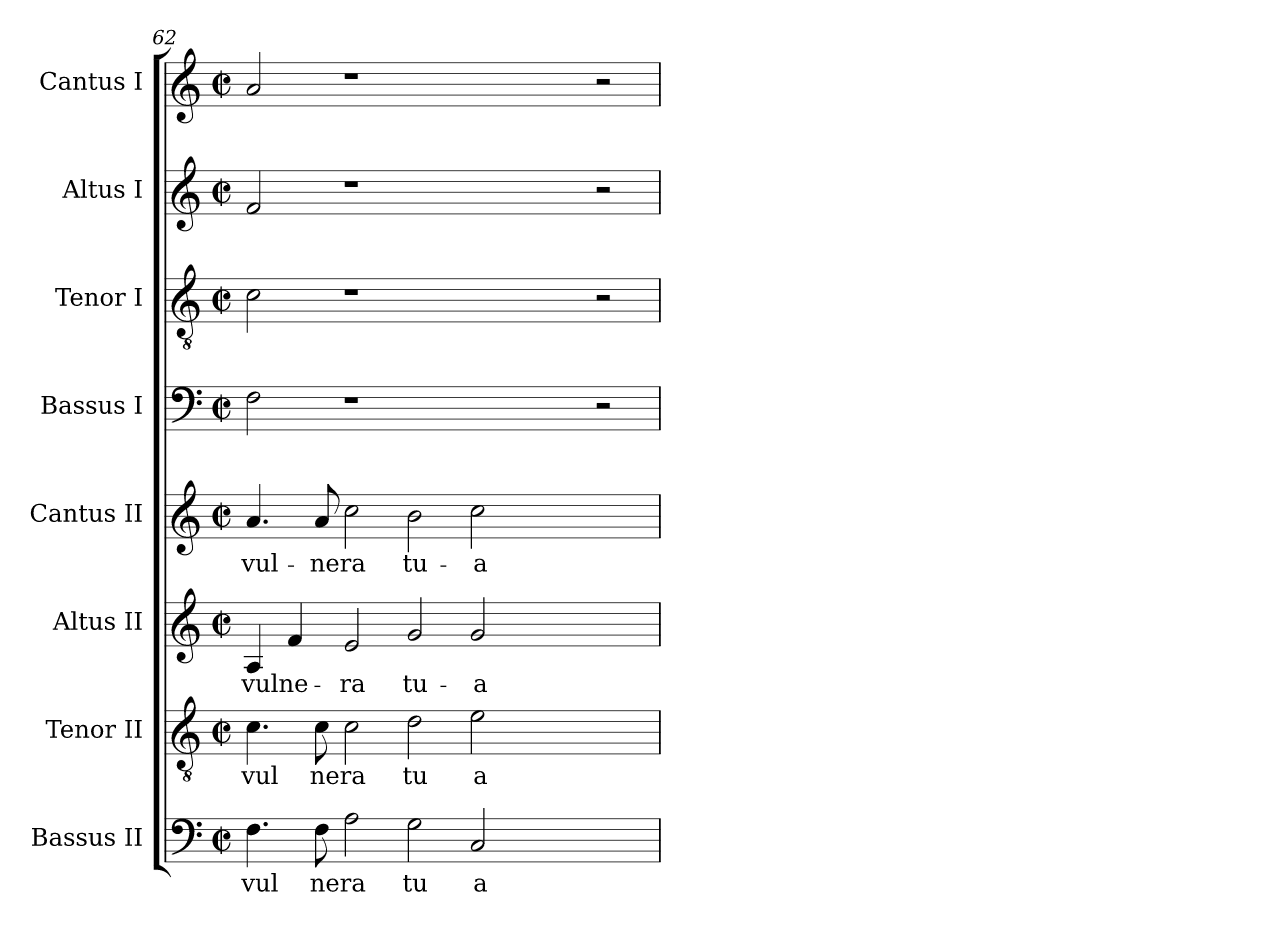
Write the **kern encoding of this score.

**kern	**text	**kern	**text	**kern	**text	**kern	**text	**kern	**kern	**kern	**kern
*part8	*part8	*part7	*part7	*part6	*part6	*part5	*part5	*part4	*part3	*part2	*part1
*staff8	*staff8	*staff7	*staff7	*staff6	*staff6	*staff5	*staff5	*staff4	*staff3	*staff2	*staff1
*I"Bassus II	*	*I"Tenor II	*	*I"Altus II	*	*I"Cantus II	*	*I"Bassus I	*I"Tenor I	*I"Altus I	*I"Cantus I
*clefF4	*	*clefGv2	*	*clefG2	*	*clefG2	*	*clefF4	*clefGv2	*clefG2	*clefG2
*M2/2	*	*M2/2	*	*M2/2	*	*M2/2	*	*M2/2	*M2/2	*M2/2	*M2/2
*met(c|)	*	*met(c|)	*	*met(c|)	*	*met(c|)	*	*met(c|)	*met(c|)	*met(c|)	*met(c|)
=62	=62	=62	=62	=62	=62	=62	=62	=62	=62	=62	=62
!	!LO:LY:b:cj	!	!LO:LY:b:cj	!	!LO:LY:b:cj	!	!LO:LY:b:cj	!	!	!	!
4.F\	vul	4.c\	vul	4A/	vulne-	4.a/	vul-	2F\	2c\	2f/	2a/
.	.	.	.	4f/	.	.	.	.	.	.	.
!	!LO:LY:b:cj	!	!LO:LY:b:cj	!	!	!	!LO:LY:b:cj	!	!	!	!
8F\	nera	8c\	nera	.	.	8a/	-nera	.	.	.	.
!	!	!	!	!	!LO:LY:b:cj	!	!	!LO:N:vis=1	!LO:N:vis=1	!LO:N:vis=1	!LO:N:vis=1
2A\	.	2c\	.	2e/	-ra	2cc\	.	0r	0r	0r	0r
!	!LO:LY:b:cj	!	!LO:LY:b:cj	!	!LO:LY:b:cj	!	!LO:LY:b:cj	!	!	!	!
2G\	tu	2d\	tu	2g/	tu-	2b\	tu-	.	.	.	.
!	!LO:LY:b:cj	!	!LO:LY:b:cj	!	!LO:LY:b:cj	!	!LO:LY:b:cj	!	!	!	!
2C/	a	2e\	a	2g/	-a	2cc\	-a	.	.	.	.
1ryy	.	1ryy	.	1ryy	.	1ryy	.	.	.	.	.
.	.	.	.	.	.	.	.	2r	2r	2r	2r
=	=	=	=	=	=	=	=	=	=	=	=
*-	*-	*-	*-	*-	*-	*-	*-	*-	*-	*-	*-
